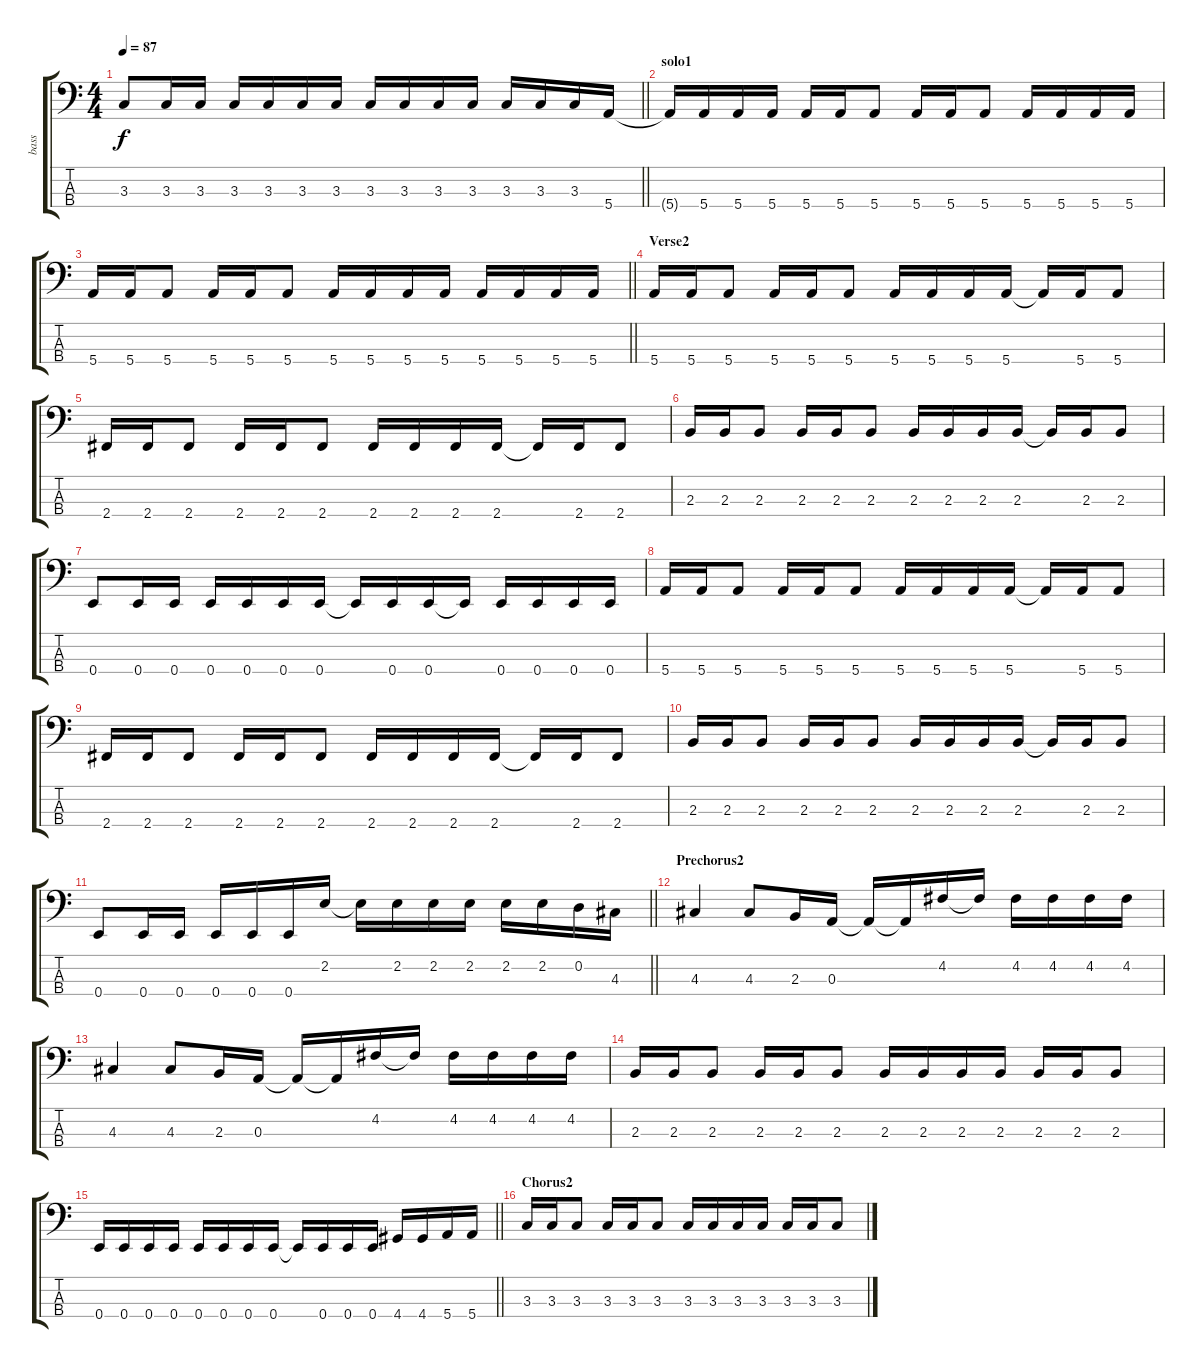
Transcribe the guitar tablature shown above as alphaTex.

\track ("bass" "bass") {instrument electricbassfinger}
\staff {score tabs}
\tuning (G2 D2 A1 E1) {hide}
\ts (4 4)
\tempo 87
\clef f4
\barLineRight lightlight
\ks c
3.3.8{dy f} 3.3.16 3.3.16 3.3.16 3.3.16 3.3.16 3.3.16 3.3.16 3.3.16 3.3.16 3.3.16 3.3.16 3.3.16 3.3.16 5.4.16 |
\section ("" "solo1")
5.4{t}.16 5.4.16 5.4.16 5.4.16 5.4.16 5.4.16 5.4.8 5.4.16 5.4.16 5.4.8 5.4.16 5.4.16 5.4.16 5.4.16 |
\barLineRight lightlight
5.4.16 5.4.16 5.4.8 5.4.16 5.4.16 5.4.8 5.4.16 5.4.16 5.4.16 5.4.16 5.4.16 5.4.16 5.4.16 5.4.16 |
\section ("" "Verse2")
5.4.16 5.4.16 5.4.8 5.4.16 5.4.16 5.4.8 5.4.16 5.4.16 5.4.16 5.4.16 5.4{t}.16 5.4.16 5.4.8 |
2.4.16 2.4.16 2.4.8 2.4.16 2.4.16 2.4.8 2.4.16 2.4.16 2.4.16 2.4.16 2.4{t}.16 2.4.16 2.4.8 |
2.3.16 2.3.16 2.3.8 2.3.16 2.3.16 2.3.8 2.3.16 2.3.16 2.3.16 2.3.16 2.3{t}.16 2.3.16 2.3.8 |
0.4.8 0.4.16 0.4.16 0.4.16 0.4.16 0.4.16 0.4.16 0.4{t}.16 0.4.16 0.4.16 0.4{t}.16 0.4.16 0.4.16 0.4.16 0.4.16 |
5.4.16 5.4.16 5.4.8 5.4.16 5.4.16 5.4.8 5.4.16 5.4.16 5.4.16 5.4.16 5.4{t}.16 5.4.16 5.4.8 |
2.4.16 2.4.16 2.4.8 2.4.16 2.4.16 2.4.8 2.4.16 2.4.16 2.4.16 2.4.16 2.4{t}.16 2.4.16 2.4.8 |
2.3.16 2.3.16 2.3.8 2.3.16 2.3.16 2.3.8 2.3.16 2.3.16 2.3.16 2.3.16 2.3{t}.16 2.3.16 2.3.8 |
\barLineRight lightlight
0.4.8 0.4.16 0.4.16 0.4.16 0.4.16 0.4.16 2.2.16 2.2{t}.16 2.2.16 2.2.16 2.2.16 2.2.16 2.2.16 0.2.16 4.3.16 |
\section ("" "Prechorus2")
4.3.4 4.3.8 2.3.16 0.3.16 0.3{t}.16 0.3{t}.16 4.2.16 4.2{t}.16 4.2.16 4.2.16 4.2.16 4.2.16 |
4.3.4 4.3.8 2.3.16 0.3.16 0.3{t}.16 0.3{t}.16 4.2.16 4.2{t}.16 4.2.16 4.2.16 4.2.16 4.2.16 |
2.3.16 2.3.16 2.3.8 2.3.16 2.3.16 2.3.8 2.3.16 2.3.16 2.3.16 2.3.16 2.3.16 2.3.16 2.3.8 |
\barLineRight lightlight
0.4.16 0.4.16 0.4.16 0.4.16 0.4.16 0.4.16 0.4.16 0.4.16 0.4{t}.16 0.4.16 0.4.16 0.4.16 4.4.16 4.4.16 5.4.16 5.4.16 |
\section ("" "Chorus2")
3.3.16 3.3.16 3.3.8 3.3.16 3.3.16 3.3.8 3.3.16 3.3.16 3.3.16 3.3.16 3.3.16 3.3.16 3.3.8
